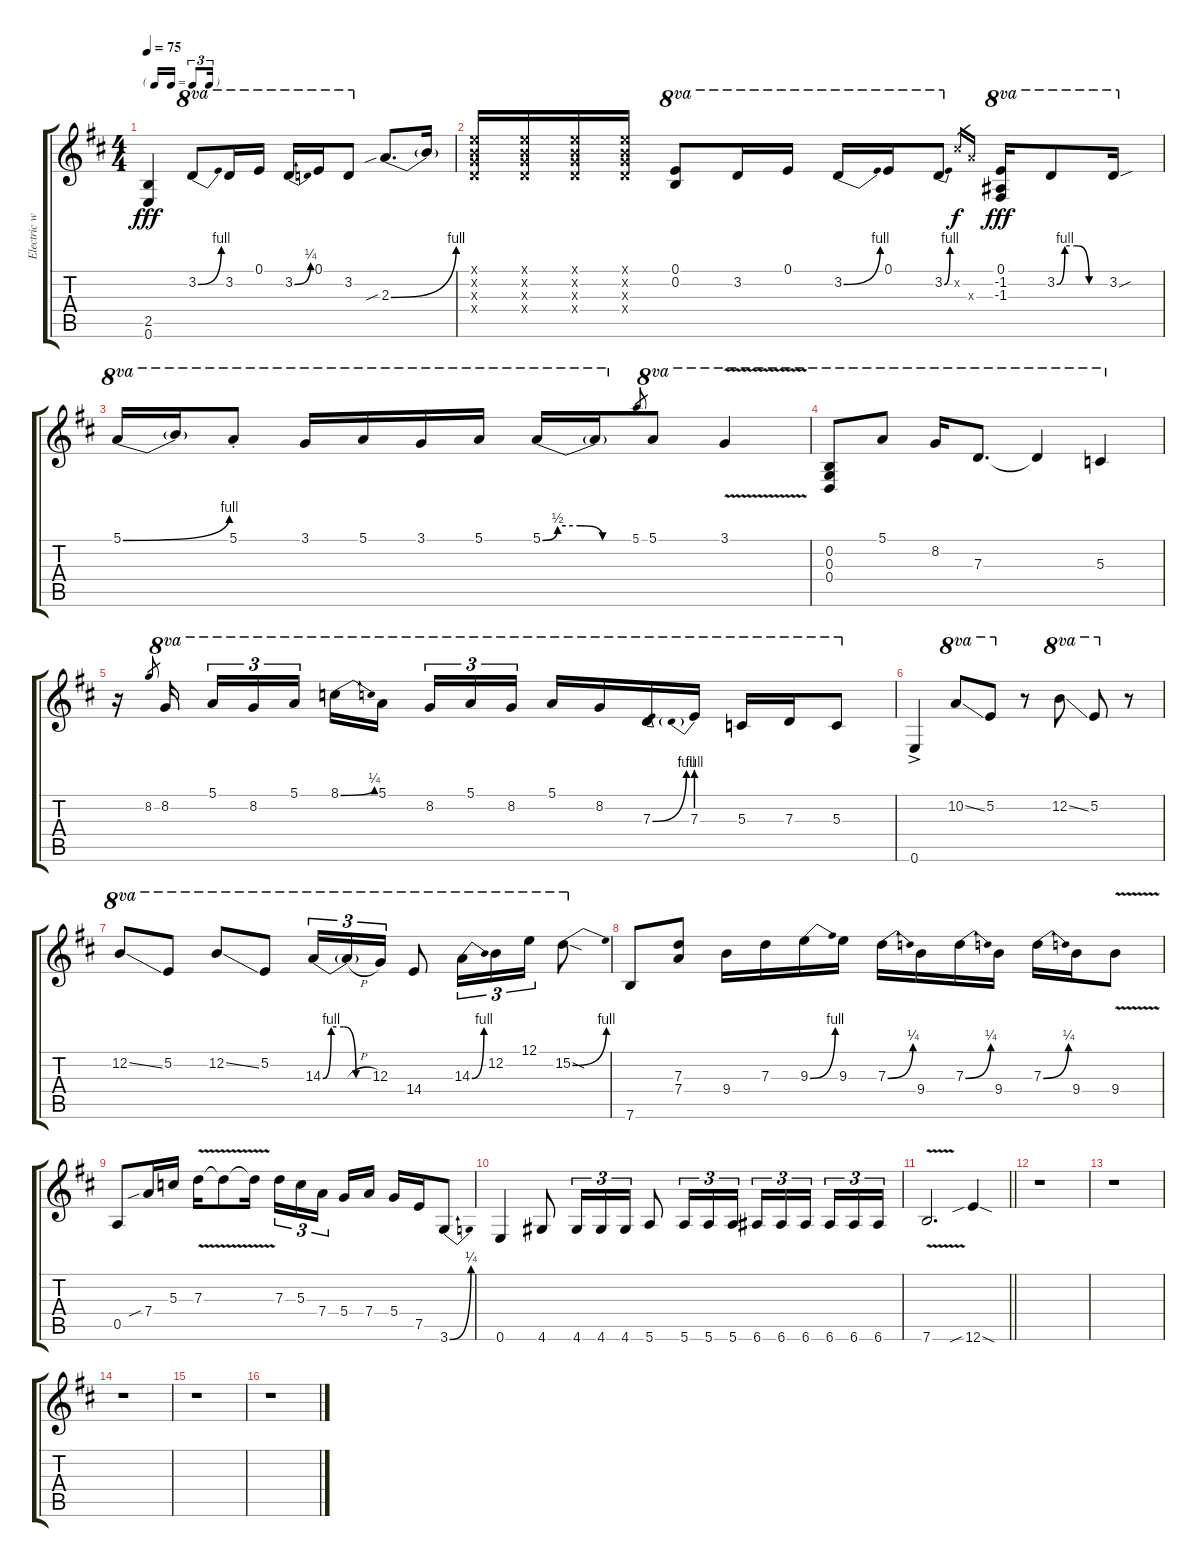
\track ("Electric w/ fuzz" "Electric w") {instrument overdrivenguitar}
\staff {score tabs}
\tuning (E4 B3 G3 D3 A2 E2) {hide}
\ts (4 4)
\tf triplet16th
\tempo 75
\clef g2
\ks d
(2.5 0.6).4{dy fff} 3.2{be (bend 0 0 60 4)}.8{ot 8va} 3.2.16{ot 8va} 0.1.16{ot 8va} 3.2{be (bend 0 0 60 1)}.16{ot 8va} 0.1.16{ot 8va} 3.2.8{ot 8va} 2.3{be (bend 0 0 60 4) sib}.8{d} 2.3{t}.16 |
(0.1{x} 0.2{x} 0.3{x} 0.4{x}).16 (0.1{x} 0.2{x} 0.3{x} 0.4{x}).16 (0.1{x} 0.2{x} 0.3{x} 0.4{x}).16 (0.1{x} 0.2{x} 0.3{x} 0.4{x}).16 (0.1 0.2).8{ot 8va} 3.2.16{ot 8va} 0.1.16{ot 8va} 3.2{be (bend 0 0 60 4)}.16{ot 8va} 0.1.16{ot 8va} 3.2{be (bend 0 0 60 4)}.8{ot 8va} 2.2{x}.16{gr dy f} 2.3{x}.16{gr} (0.1 -1.2 -1.3).16{ot 8va dy fff} 3.2{be (custom 0 0 10 4 25 4 40 0 60 0)}.8{ot 8va} 3.2{sou}.16{ot 8va} |
5.1{be (bend 0 0 60 4)}.16{ot 8va} 5.1{t}.16{ot 8va} 5.1{st}.8{ot 8va} 3.1.16{ot 8va} 5.1.16{ot 8va} 3.1.16{ot 8va} 5.1.16{ot 8va} 5.1{be (custom 0 0 10 2 25 2 40 0 60 0)}.16{ot 8va} 5.1{t}.16{ot 8va} 5.1.8{gr} 5.1.8{ot 8va} 3.1{v}.4{ot 8va} |
(0.2 0.3 0.4).8{ot 8va} 5.1.8{ot 8va} 8.2.16{ot 8va} 7.3.8{d ot 8va} 7.3{t}.4{ot 8va} 5.3.4{ot 8va} |
r.16 8.2.8{gr} 8.2.16{ot 8va beam splitsecondary} 5.1.16{tu (3 2) ot 8va} 8.2.16{tu (3 2) ot 8va} 5.1.16{tu (3 2) ot 8va} 8.1{be (bend 0 0 60 1)}.16{ot 8va} 5.1.16{ot 8va beam splitsecondary} 8.2.16{tu (3 2) ot 8va} 5.1.16{tu (3 2) ot 8va} 8.2.16{tu (3 2) ot 8va} 5.1.16{ot 8va} 8.2.16{ot 8va} 7.3{be (bend 0 0 60 4)}.16{ot 8va} 7.3{be (prebend 0 4 60 4)}.16{ot 8va} 5.3.16{ot 8va} 7.3.16{ot 8va} 5.3.8{ot 8va} |
0.6{ac}.4 10.2{ss}.8{ot 8va} 5.2.8{ot 8va} r.8 12.2{ss}.8{ot 8va} 5.2.8{ot 8va} r.8 |
12.2{ss}.8{ot 8va} 5.2.8{ot 8va} 12.2{ss}.8{ot 8va} 5.2.8{ot 8va} 14.3{be (custom 0 0 10 4 25 4 40 0 60 0)}.16{tu (3 2) ot 8va} 14.3{h t}.16{tu (3 2) ot 8va} 12.3.16{tu (3 2) ot 8va} 14.4.8{ot 8va} 14.3{be (bend 0 0 60 4)}.16{tu (3 2) ot 8va} 12.2.16{tu (3 2) ot 8va} 12.1.16{tu (3 2) ot 8va} 15.2{be (bend 0 0 60 4) sod}.8{ot 8va} |
7.6.8 (7.3 7.4).8 9.4.16 7.3.16 9.3{be (bend 0 0 60 4)}.16 9.3.16 7.3{be (bend 0 0 60 1)}.16 9.4.16 7.3{be (bend 0 0 60 1)}.16 9.4.16 7.3{be (bend 0 0 60 1)}.16 9.4.16 9.4{v}.8 |
0.5.8 7.4{sib}.16 5.3.16 7.3{v}.16 7.3{v t}.8 7.3{v t}.16 7.3.16{tu (3 2)} 5.3.16{tu (3 2)} 7.4.16{tu (3 2) beam splitsecondary} 5.4.16 7.4.16 5.4.16 7.5.16 3.6{be (bend 0 0 60 1)}.8 |
0.6.4 4.6.8 4.6.16{tu (3 2)} 4.6.16{tu (3 2)} 4.6.16{tu (3 2)} 5.6.8 5.6.16{tu (3 2)} 5.6.16{tu (3 2)} 5.6.16{tu (3 2)} 6.6.16{tu (3 2)} 6.6.16{tu (3 2)} 6.6.16{tu (3 2) beam splitsecondary} 6.6.16{tu (3 2)} 6.6.16{tu (3 2)} 6.6.16{tu (3 2)} |
\barLineRight lightlight
7.6{v}.2{d} 12.6{sib sod}.4 |
r.1 |
r.1 |
r.1 |
r.1 |
r.1
